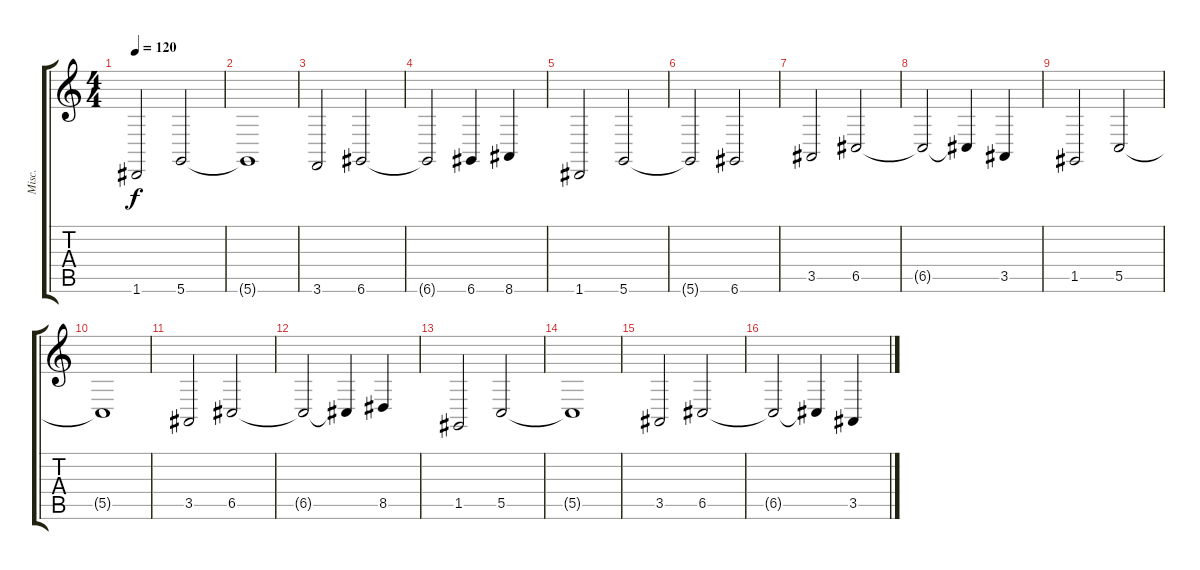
\track ("Misc." "Misc.") {instrument rockorgan}
\staff {score tabs}
\tuning (D4 A3 F3 C3 G2 D2) {hide}
\ts (4 4)
\tempo 120
\clef g2
\ks c
1.6.2{dy f} 5.6.2 |
5.6{t}.1 |
3.6.2 6.6.2 |
6.6{t}.2 6.6.4 8.6.4 |
1.6.2 5.6.2 |
5.6{t}.2 6.6.2 |
3.5.2 6.5.2 |
6.5{t}.2 6.5{t}.4 3.5.4 |
1.5.2 5.5.2 |
5.5{t}.1 |
3.5.2 6.5.2 |
6.5{t}.2 6.5{t}.4 8.5.4 |
1.5.2 5.5.2 |
5.5{t}.1 |
3.5.2 6.5.2 |
6.5{t}.2 6.5{t}.4 3.5.4
